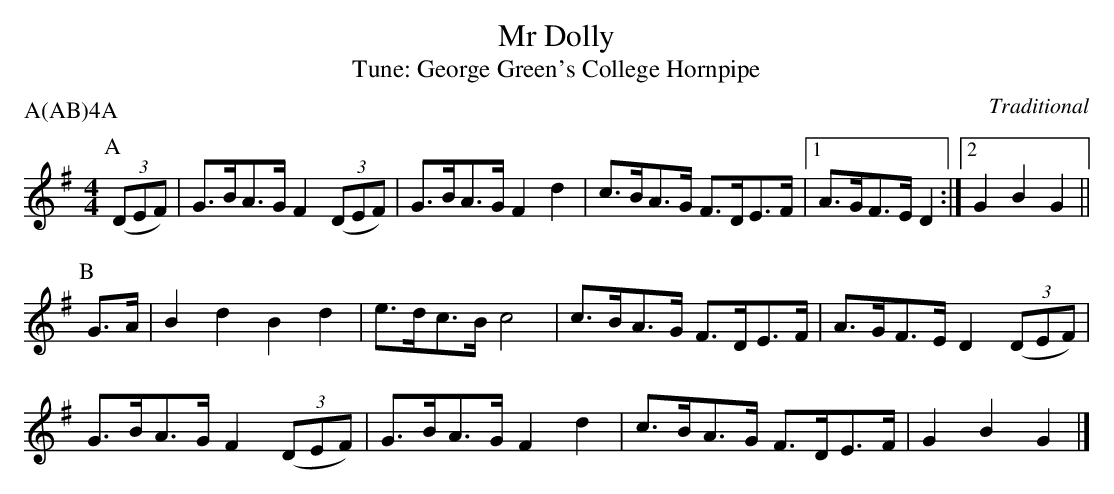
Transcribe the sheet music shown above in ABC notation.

X:1
T:Mr Dolly
T:Tune: George Green's College Hornpipe
C:Traditional
M:4/4
L:1/8
P:A(AB)4A
K:G
P:A
((3DEF) | G>BA>G F2 ((3DEF) | G>BA>G F2 d2 | c>BA>G F>DE>F |1 A>GF>E D2 :|2 G2 B2 G2 ||
P:B
G>A | B2 d2 B2 d2 | e>dc>B c4 | c>BA>G F>DE>F | A>GF>E D2 ((3DEF) |
G>BA>G F2 ((3DEF) | G>BA>G F2 d2 | c>BA>G F>DE>F | G2 B2 G2  |]
